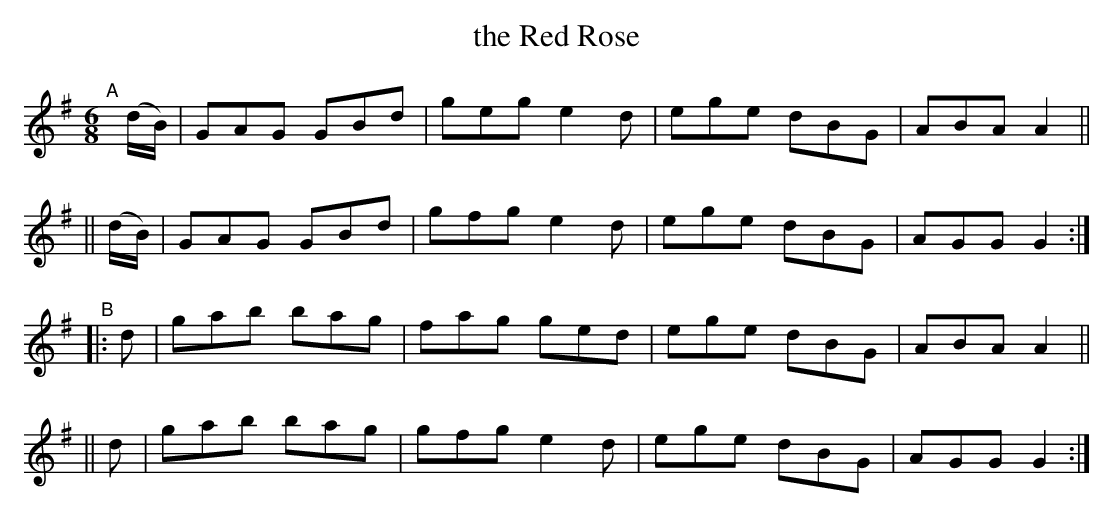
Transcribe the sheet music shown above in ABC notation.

X:1
T: the Red Rose
M: 6/8
L: 1/8
K: G
"^A"\
[|](d/B/) | GAG GBd | geg e2d | ege dBG | ABA A2 ||
|| (d/B/) | GAG GBd | gfg e2d | ege dBG | AGG G2 :|
"^B"\
|: d | gab bag | fag ged | ege dBG | ABA A2 ||
|| d | gab bag | gfg e2d | ege dBG | AGG G2 :|
